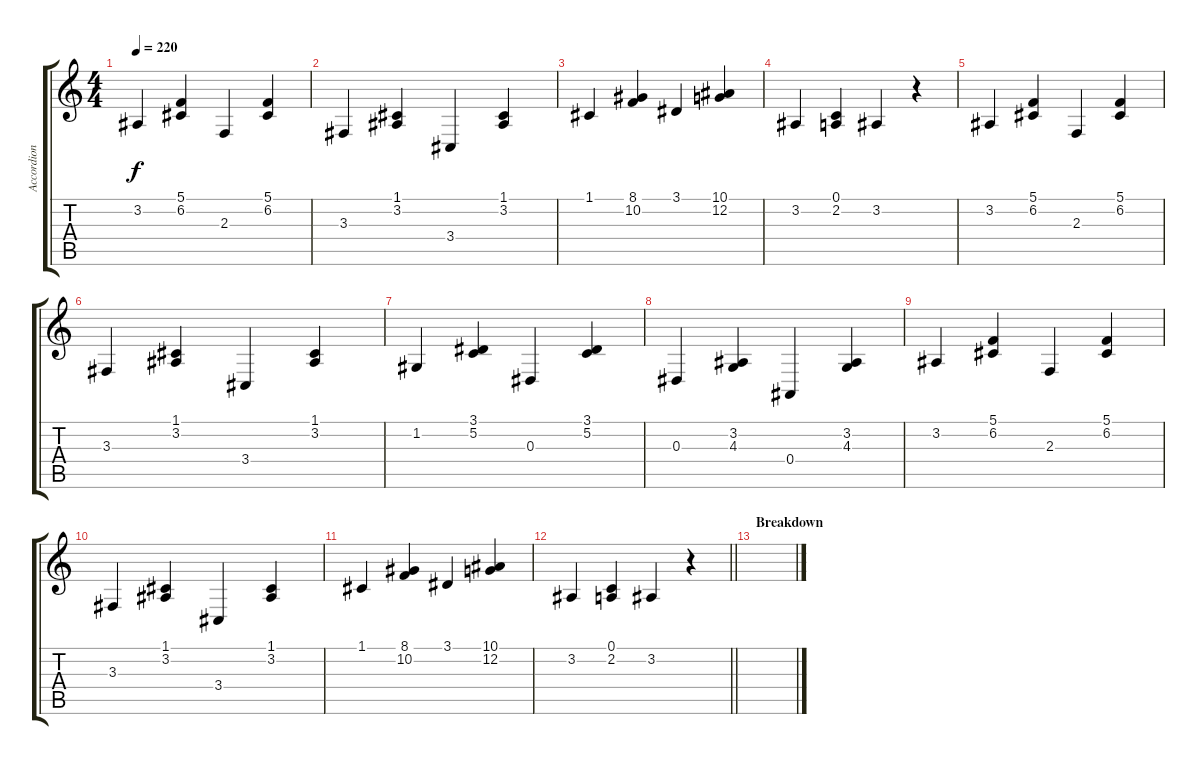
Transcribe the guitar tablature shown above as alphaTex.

\track ("Accordion LH" "Accordion ") {instrument accordion}
\staff {score tabs}
\tuning (C4 G3 Eb3 Bb2 F2 C2) {hide}
\ts (4 4)
\tempo 220
\clef g2
\ks c
3.2.4{dy f} (5.1 6.2).4 2.3.4 (5.1 6.2).4 |
3.3.4 (1.1 3.2).4 3.4.4 (1.1 3.2).4 |
1.1.4 (8.1 10.2).4 3.1.4 (10.1 12.2).4 |
3.2.4 (0.1 2.2).4 3.2.4 r.4 |
3.2.4 (5.1 6.2).4 2.3.4 (5.1 6.2).4 |
3.3.4 (1.1 3.2).4 3.4.4 (1.1 3.2).4 |
1.2.4 (3.1 5.2).4 0.3.4 (3.1 5.2).4 |
0.3.4 (3.2 4.3).4 0.4.4 (3.2 4.3).4 |
3.2.4 (5.1 6.2).4 2.3.4 (5.1 6.2).4 |
3.3.4 (1.1 3.2).4 3.4.4 (1.1 3.2).4 |
1.1.4 (8.1 10.2).4 3.1.4 (10.1 12.2).4 |
\barLineRight lightlight
3.2.4 (0.1 2.2).4 3.2.4 r.4 |
\section ("" "Breakdown")
